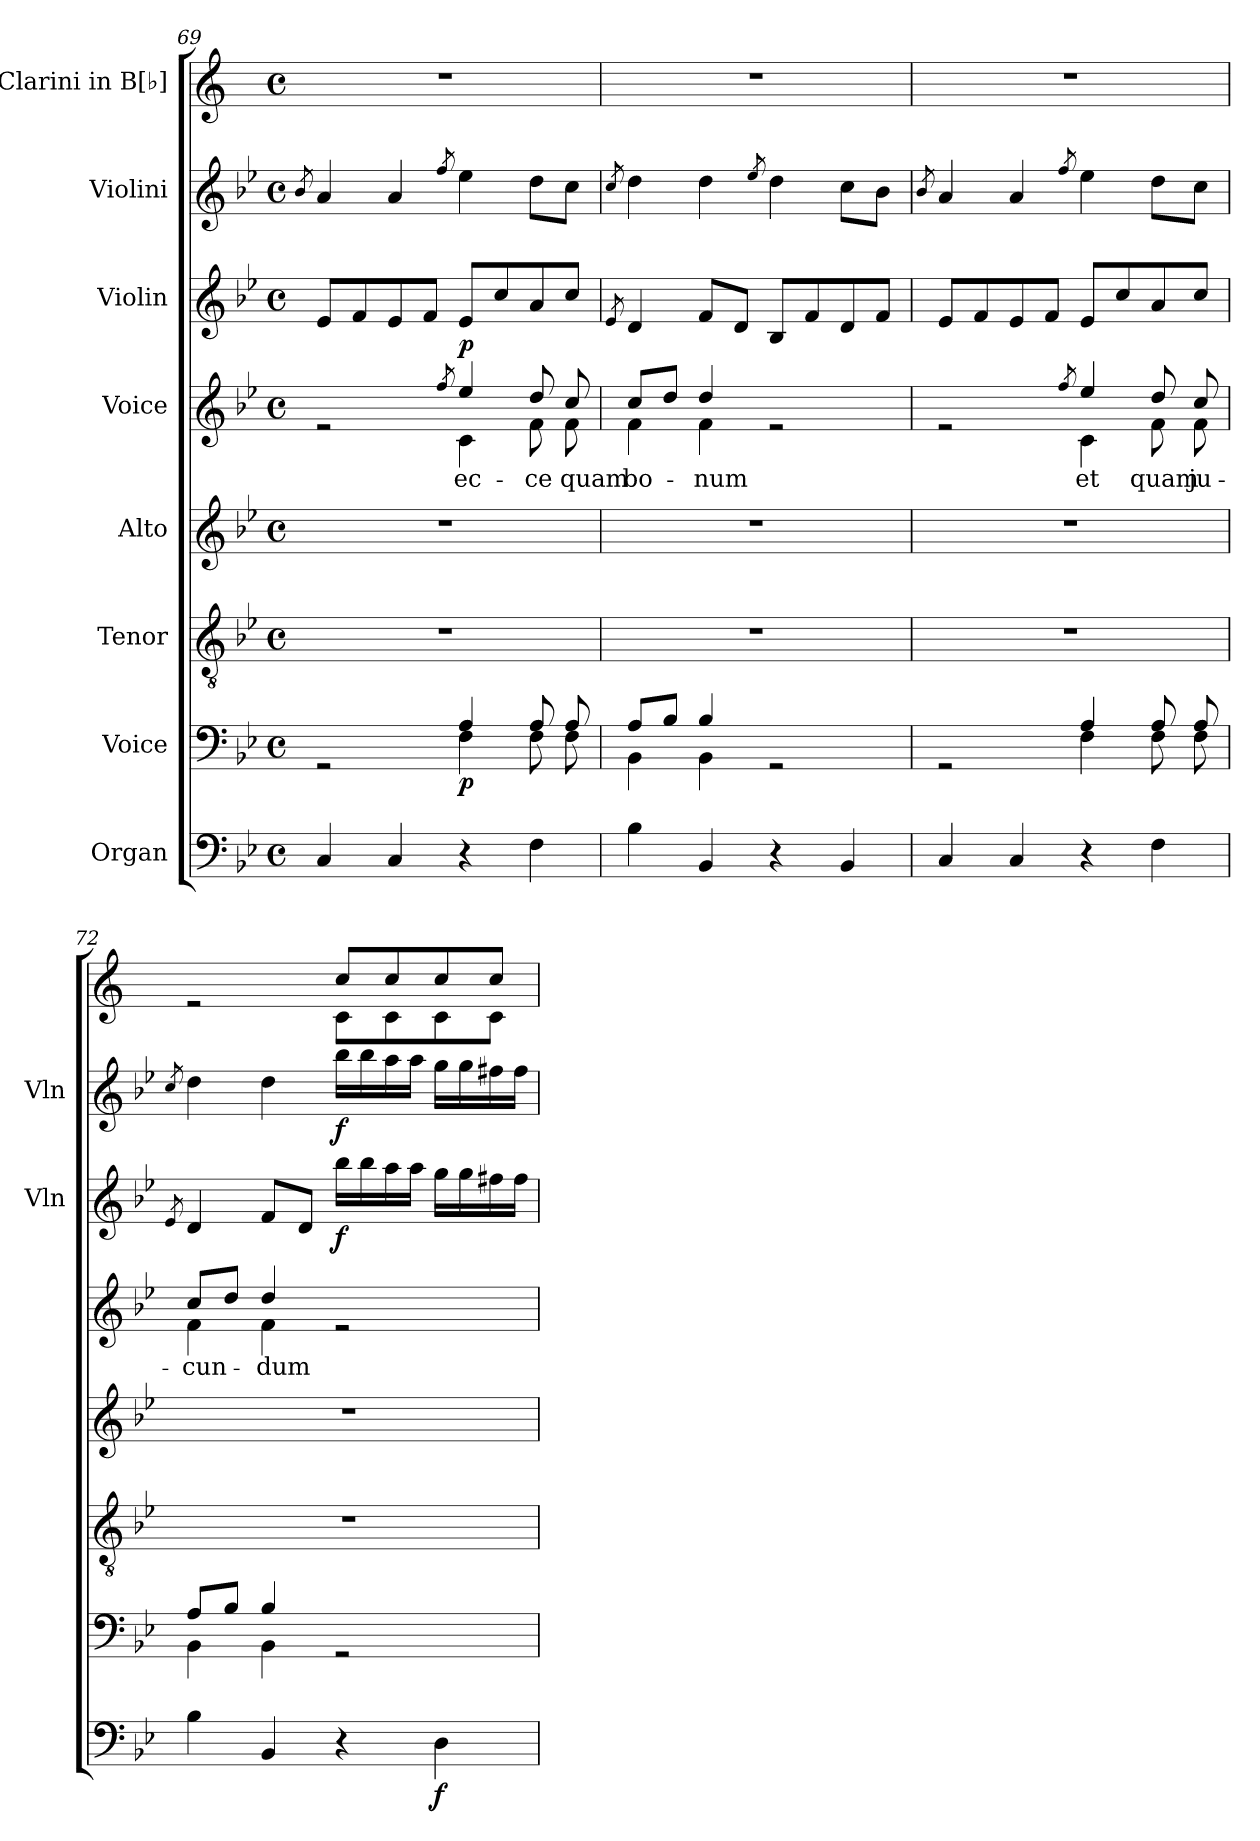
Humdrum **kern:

**kern	**dynam	**kern	**dynam	**kern	**kern	**kern	**text	**dynam	**kern	**dynam	**kern	**dynam	**kern
*part8	*part8	*part7	*part7	*part6	*part5	*part4	*part4	*part4	*part3	*part3	*part2	*part2	*part1
*staff8	*staff8	*staff7	*staff7	*staff6	*staff5	*staff4	*staff4	*staff4	*staff3	*staff3	*staff2	*staff2	*staff1
*I"Organ	*	*I"Voice	*	*I"Tenor	*I"Alto	*I"Voice	*	*	*I"Violin	*	*I"Violini	*	*I"Clarini in B[♭]
*	*	*	*	*	*	*	*	*	*I'Vln	*	*I'Vln	*	*
*clefF4	*	*clefF4	*	*clefGv2	*clefG2	*clefG2	*	*	*clefG2	*	*clefG2	*	*clefG2
*	*	*	*	*	*	*	*	*	*	*	*	*	*ITrd1c2
*k[b-e-]	*	*k[b-e-]	*	*k[b-e-]	*k[b-e-]	*k[b-e-]	*	*	*k[b-e-]	*	*k[b-e-]	*	*k[b-e-]
*M4/4	*	*M4/4	*	*M4/4	*M4/4	*M4/4	*	*	*M4/4	*	*M4/4	*	*M4/4
*met(c)	*	*met(c)	*	*met(c)	*met(c)	*met(c)	*	*	*met(c)	*	*met(c)	*	*met(c)
=69	=69	=69	=69	=69	=69	=69	=69	=69	=69	=69	=69	=69	=69
.	.	.	.	.	.	.	.	.	.	.	8qb-/	.	.
*	*	*^	*	*	*	*^	*	*	*	*	*	*	*
4C/	.	2rGG	2ryy	.	1r	1r	2re	2ryy	.	.	8e-/L	.	4a/	.	1r
.	.	.	.	.	.	.	.	.	.	.	8f/	.	.	.	.
4C/	.	.	.	.	.	.	.	.	.	.	8e-/	.	4a/	.	.
.	.	.	.	.	.	.	.	.	.	.	8f/J	.	.	.	.
.	.	.	.	.	.	.	8qff/	.	.	.	.	.	8qff/	.	.
!	!	!	!	!LO:DY:b	!	!	!	!	!LO:LY:b	!LO:DY:b	!	!	!	!	!
4r	.	4A/	4F\	p	.	.	4ee-/	4c\	ec-	p	8e-/L	.	4ee-\	.	.
.	.	.	.	.	.	.	.	.	.	.	8cc/	.	.	.	.
!	!	!	!	!	!	!	!	!	!LO:LY:b	!	!	!	!	!	!
4F\	.	8A/	8F\	.	.	.	8dd/	8f\	-ce	.	8a/	.	8dd\L	.	.
!	!	!	!	!	!	!	!	!	!LO:LY:b	!	!	!	!	!	!
.	.	8A/	8F\	.	.	.	8cc/	8f\	quam	.	8cc/J	.	8cc\J	.	.
=70	=70	=70	=70	=70	=70	=70	=70	=70	=70	=70	=70	=70	=70	=70	=70
.	.	.	.	.	.	.	.	.	.	.	8qe-/	.	8qcc/	.	.
!	!	!	!	!	!	!	!	!	!LO:LY:b	!	!	!	!	!	!
4B-\	.	8A/L	4BB-\	.	1r	1r	8cc/L	4f\	bo-	.	4d/	.	4dd\	.	1r
.	.	8B-/J	.	.	.	.	8dd/J	.	.	.	.	.	.	.	.
!	!	!	!	!	!	!	!	!	!LO:LY:b	!	!	!	!	!	!
4BB-/	.	4B-/	4BB-\	.	.	.	4dd/	4f\	-num	.	8f/L	.	4dd\	.	.
.	.	.	.	.	.	.	.	.	.	.	8d/J	.	.	.	.
.	.	.	.	.	.	.	.	.	.	.	.	.	8qee-/	.	.
4r	.	2rGG	2ryy	.	.	.	2re	2ryy	.	.	8B-/L	.	4dd\	.	.
.	.	.	.	.	.	.	.	.	.	.	8f/	.	.	.	.
4BB-/	.	.	.	.	.	.	.	.	.	.	8d/	.	8cc\L	.	.
.	.	.	.	.	.	.	.	.	.	.	8f/J	.	8b-\J	.	.
=71	=71	=71	=71	=71	=71	=71	=71	=71	=71	=71	=71	=71	=71	=71	=71
.	.	.	.	.	.	.	.	.	.	.	.	.	8qb-/	.	.
4C/	.	2rGG	2ryy	.	1r	1r	2re	2ryy	.	.	8e-/L	.	4a/	.	1r
.	.	.	.	.	.	.	.	.	.	.	8f/	.	.	.	.
4C/	.	.	.	.	.	.	.	.	.	.	8e-/	.	4a/	.	.
.	.	.	.	.	.	.	.	.	.	.	8f/J	.	.	.	.
.	.	.	.	.	.	.	8qff/	.	.	.	.	.	8qff/	.	.
!	!	!	!	!	!	!	!	!	!LO:LY:b	!	!	!	!	!	!
4r	.	4A/	4F\	.	.	.	4ee-/	4c\	et	.	8e-/L	.	4ee-\	.	.
.	.	.	.	.	.	.	.	.	.	.	8cc/	.	.	.	.
!	!	!	!	!	!	!	!	!	!LO:LY:b	!	!	!	!	!	!
4F\	.	8A/	8F\	.	.	.	8dd/	8f\	quam	.	8a/	.	8dd\L	.	.
!	!	!	!	!	!	!	!	!	!LO:LY:b	!	!	!	!	!	!
.	.	8A/	8F\	.	.	.	8cc/	8f\	ju-	.	8cc/J	.	8cc\J	.	.
!!LO:LB:g=z
=72	=72	=72	=72	=72	=72	=72	=72	=72	=72	=72	=72	=72	=72	=72	=72
.	.	.	.	.	.	.	.	.	.	.	8qe-/	.	8qcc/	.	.
!	!	!	!	!	!	!	!	!	!LO:LY:b	!	!	!	!	!	!
*	*	*	*	*	*	*	*	*	*	*	*	*	*	*	*^
4B-\	.	8A/L	4BB-\	.	1r	1r	8cc/L	4f\	-cun-	.	4d/	.	4dd\	.	2re	2ryy
.	.	8B-/J	.	.	.	.	8dd/J	.	.	.	.	.	.	.	.	.
!	!	!	!	!	!	!	!	!	!LO:LY:b	!	!	!	!	!	!	!
4BB-/	.	4B-/	4BB-\	.	.	.	4dd/	4f\	-dum	.	8f/L	.	4dd\	.	.	.
.	.	.	.	.	.	.	.	.	.	.	8d/J	.	.	.	.	.
!	!	!	!	!	!	!	!	!	!	!	!	!LO:DY:b	!	!LO:DY:b	!	!
4r	.	2rGG	2ryy	.	.	.	2re	2ryy	.	.	16bb-\LL	f	16bb-\LL	f	8b-/L	8B-\L
.	.	.	.	.	.	.	.	.	.	.	16bb-\	.	16bb-\	.	.	.
.	.	.	.	.	.	.	.	.	.	.	16aa\	.	16aa\	.	8b-/	8B-\
.	.	.	.	.	.	.	.	.	.	.	16aa\JJ	.	16aa\JJ	.	.	.
!	!LO:DY:b	!	!	!	!	!	!	!	!	!	!	!	!	!	!	!
4D\	f	.	.	.	.	.	.	.	.	.	16gg\LL	.	16gg\LL	.	8b-/	8B-\
.	.	.	.	.	.	.	.	.	.	.	16gg\	.	16gg\	.	.	.
.	.	.	.	.	.	.	.	.	.	.	16ff#X\	.	16ff#X\	.	8b-/J	8B-\J
.	.	.	.	.	.	.	.	.	.	.	16ff#\JJ	.	16ff#\JJ	.	.	.
*	*	*v	*v	*	*	*	*v	*v	*	*	*	*	*	*	*v	*v
=	=	=	=	=	=	=	=	=	=	=	=	=	=
*-	*-	*-	*-	*-	*-	*-	*-	*-	*-	*-	*-	*-	*-
